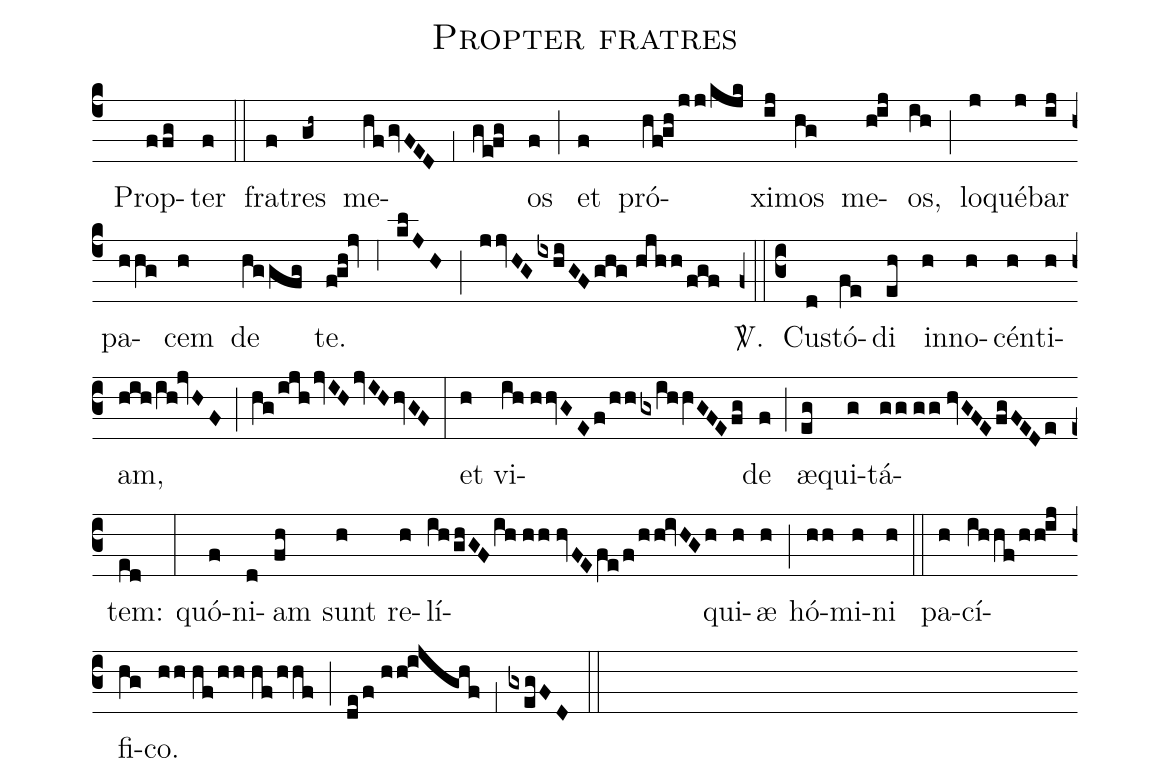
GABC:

name:Propter fratres;
mode:V;
office-part:Responsoria;
%%
(c4) () Prop(ffg)ter(f) (::) fra(f)tres(gh~) me(hf/gvFED)(,1)(ge!fg)os(f) (;) et(f) pró(hf!gh/jj/kjk)xi(ij)mos(hg) me(h!ij)os,(ih) (;) lo(j)qué(j)bar(ij) pa(hhg)cem(h) de(hggfg) te.(f!gh!jv) (,6) (klJH) (;) (jjvHG/ixhiGF/ghg//hjhh/fgf) <sp>V/</sp>.(z0::c3) Cu(d)stó(fe)di(eh) in(h)no(h)cén(h)ti(h)am,(hih/ih!jvHF) (;) (hg/ijh/jvIH/jvIH/hvGF) (:) et(h) vi(ih//hhvGEf/hh/gxihhVGFE/fg)de(f) (;) æ(eg)qui(g)tá(gg//gg//hvGFE/fgFEDe)tem:(ed) (:) quó(f)ni(d)am(fh) sunt(h) re(h)lí(ih/ghGF/ih//hh//hvFE/fe/f/hh!ivHGh)qui(h)æ(h) (;) hó(hh)mi(h)ni(h) (::) pa(h)cí(ihhf/hh!ij)fi(hg)co.(hh//hf/hh//hf/hhf) (;) (de/f//hh!ijghf) (,1) (gxegFD) (::)
